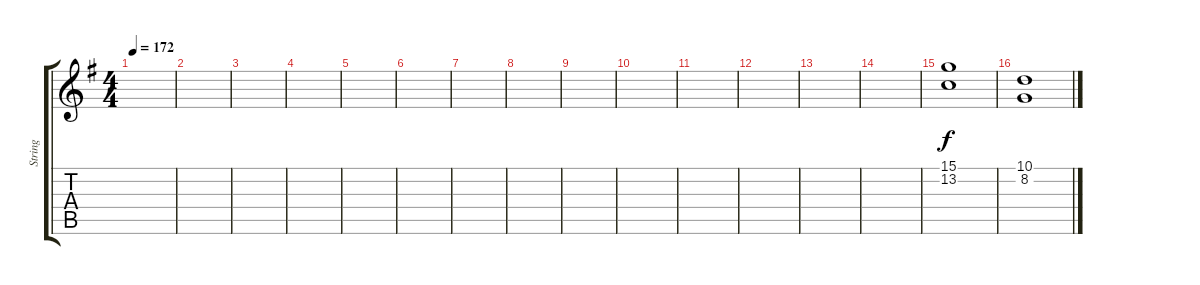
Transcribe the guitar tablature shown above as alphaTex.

\track ("String" "String") {instrument stringensemble1}
\staff {score tabs}
\tuning (E4 B3 G3 D3 A2 E2) {hide}
\ts (4 4)
\tempo 172
\clef g2
\ks eminor
|
|
|
|
|
|
|
|
|
|
|
|
|
|
(15.1 13.2).1 |
(10.1 8.2).1
